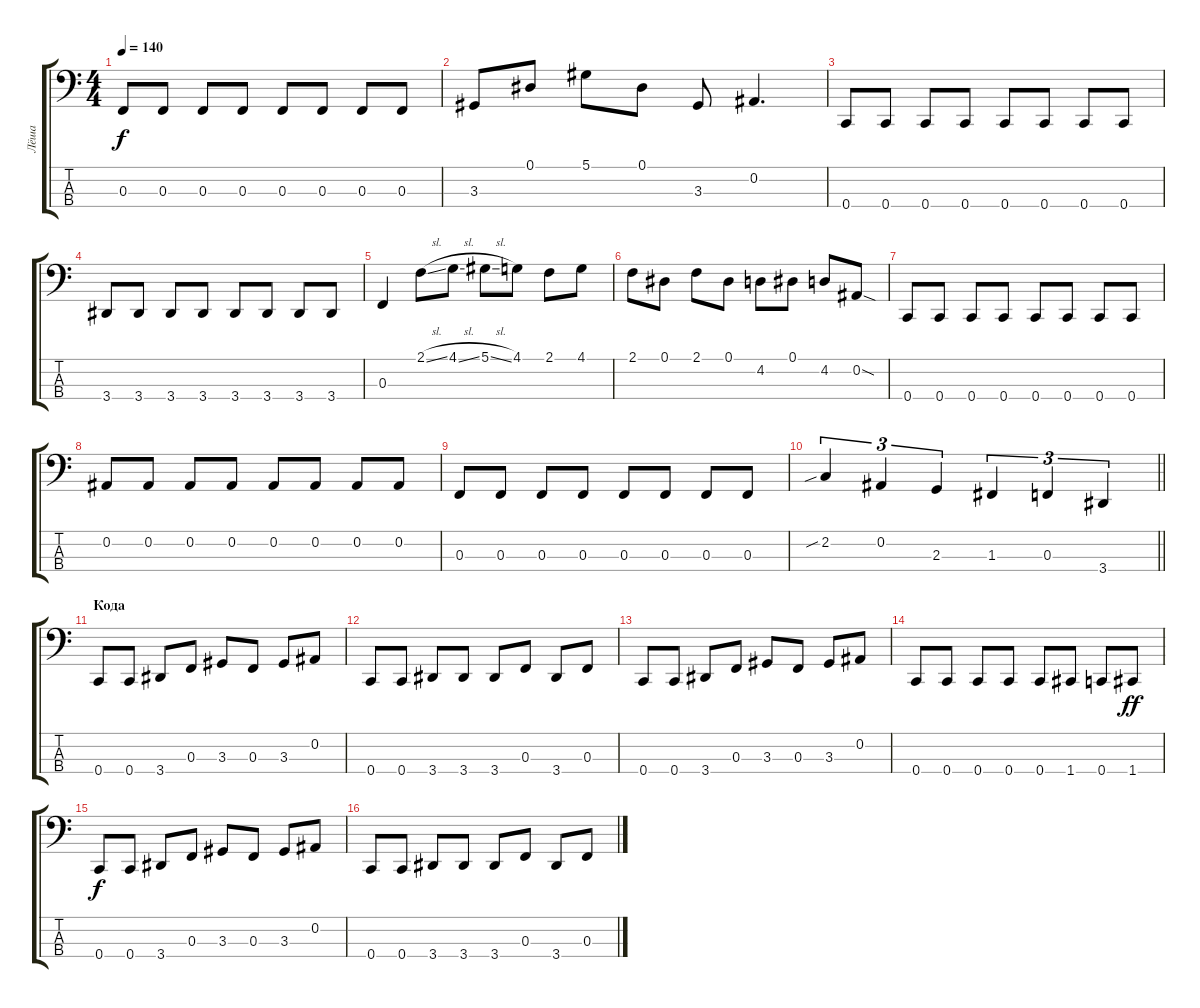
\track ("Лёша" "Лёша") {instrument electricbassfinger}
\staff {score tabs}
\tuning (Eb2 Bb1 F1 C1) {hide}
\ts (4 4)
\tempo 140
\clef f4
\ks c
0.3.8{dy f} 0.3.8 0.3.8 0.3.8 0.3.8 0.3.8 0.3.8 0.3.8 |
3.3.8 0.1.8 5.1.8 0.1.8 3.3.8 0.2.4{d} |
0.4.8 0.4.8 0.4.8 0.4.8 0.4.8 0.4.8 0.4.8 0.4.8 |
3.4.8 3.4.8 3.4.8 3.4.8 3.4.8 3.4.8 3.4.8 3.4.8 |
0.3.4 2.1{sl}.8 4.1{sl}.8 5.1{sl}.8 4.1.8 2.1.8 4.1.8 |
2.1.8 0.1.8 2.1.8 0.1.8 4.2.8 0.1.8 4.2.8 0.2{sod}.8 |
0.4.8 0.4.8 0.4.8 0.4.8 0.4.8 0.4.8 0.4.8 0.4.8 |
0.2.8 0.2.8 0.2.8 0.2.8 0.2.8 0.2.8 0.2.8 0.2.8 |
0.3.8 0.3.8 0.3.8 0.3.8 0.3.8 0.3.8 0.3.8 0.3.8 |
\barLineRight lightlight
2.2{sib}.4{tu (3 2)} 0.2.4{tu (3 2)} 2.3.4{tu (3 2)} 1.3.4{tu (3 2)} 0.3.4{tu (3 2)} 3.4.4{tu (3 2)} |
\section ("" "Кода")
0.4.8 0.4.8 3.4.8 0.3.8 3.3.8 0.3.8 3.3.8 0.2.8 |
0.4.8 0.4.8 3.4.8 3.4.8 3.4.8 0.3.8 3.4.8 0.3.8 |
0.4.8 0.4.8 3.4.8 0.3.8 3.3.8 0.3.8 3.3.8 0.2.8 |
0.4.8 0.4.8 0.4.8 0.4.8 0.4.8 1.4.8 0.4.8 1.4.8{dy ff} |
0.4.8{dy f} 0.4.8 3.4.8 0.3.8 3.3.8 0.3.8 3.3.8 0.2.8 |
0.4.8 0.4.8 3.4.8 3.4.8 3.4.8 0.3.8 3.4.8 0.3.8
